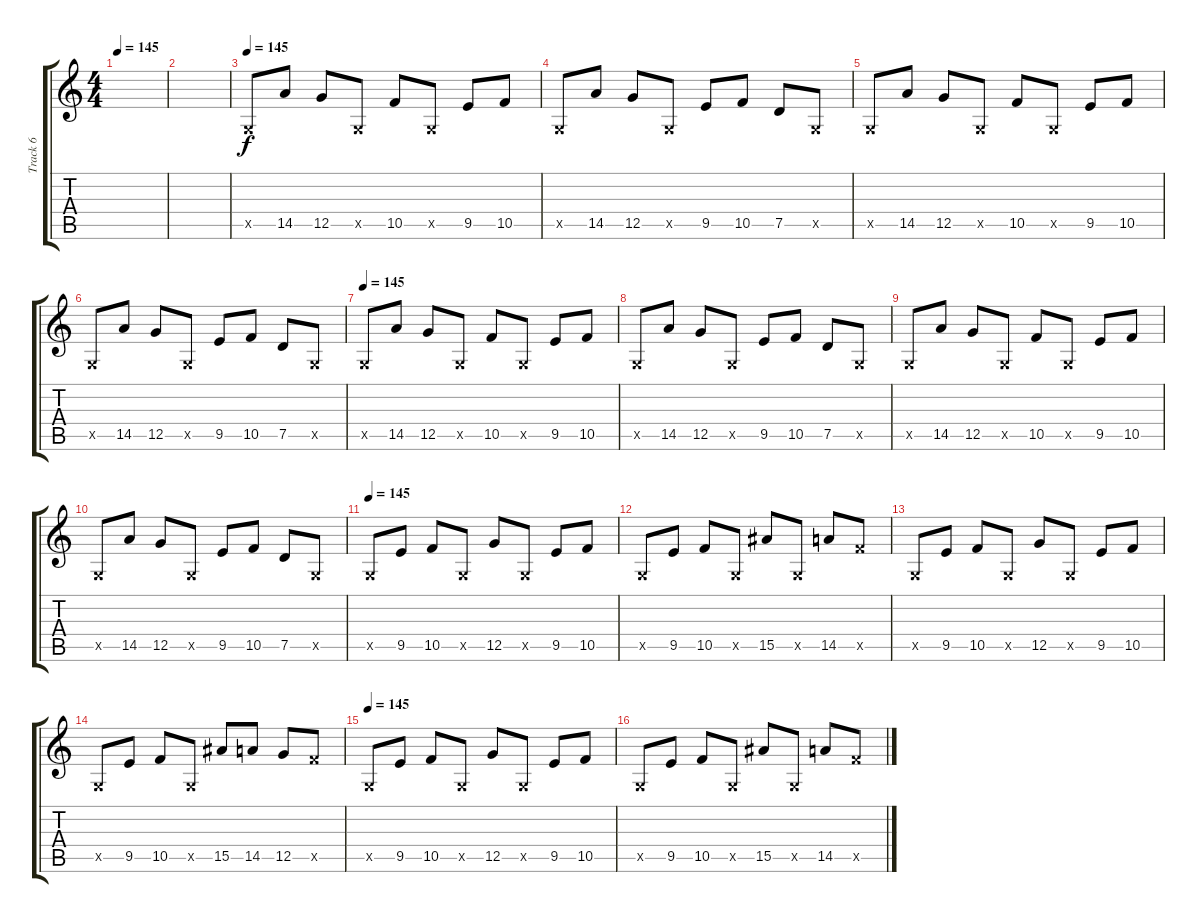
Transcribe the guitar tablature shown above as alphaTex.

\track ("Track 6" "Track 6") {instrument distortionguitar}
\staff {score tabs}
\tuning (D4 A3 F3 C3 G2 D2) {hide}
\ts (4 4)
\tempo 145
\clef g2
\ks c
|
|
\tempo 145
0.5{x}.8 14.5.8 12.5.8 0.5{x}.8 10.5.8 0.5{x}.8 9.5.8 10.5.8 |
0.5{x}.8 14.5.8 12.5.8 0.5{x}.8 9.5.8 10.5.8 7.5.8 0.5{x}.8 |
0.5{x}.8 14.5.8 12.5.8 0.5{x}.8 10.5.8 0.5{x}.8 9.5.8 10.5.8 |
0.5{x}.8 14.5.8 12.5.8 0.5{x}.8 9.5.8 10.5.8 7.5.8 0.5{x}.8 |
\tempo 145
0.5{x}.8 14.5.8 12.5.8 0.5{x}.8 10.5.8 0.5{x}.8 9.5.8 10.5.8 |
0.5{x}.8 14.5.8 12.5.8 0.5{x}.8 9.5.8 10.5.8 7.5.8 0.5{x}.8 |
0.5{x}.8 14.5.8 12.5.8 0.5{x}.8 10.5.8 0.5{x}.8 9.5.8 10.5.8 |
0.5{x}.8 14.5.8 12.5.8 0.5{x}.8 9.5.8 10.5.8 7.5.8 0.5{x}.8 |
\tempo 145
0.5{x}.8 9.5.8 10.5.8 0.5{x}.8 12.5.8 0.5{x}.8 9.5.8 10.5.8 |
0.5{x}.8 9.5.8 10.5.8 0.5{x}.8 15.5.8 0.5{x}.8 14.5.8 10.5{x}.8 |
0.5{x}.8 9.5.8 10.5.8 0.5{x}.8 12.5.8 0.5{x}.8 9.5.8 10.5.8 |
0.5{x}.8 9.5.8 10.5.8 0.5{x}.8 15.5.8 14.5.8 12.5.8 10.5{x}.8 |
\tempo 145
0.5{x}.8 9.5.8 10.5.8 0.5{x}.8 12.5.8 0.5{x}.8 9.5.8 10.5.8 |
0.5{x}.8 9.5.8 10.5.8 0.5{x}.8 15.5.8 0.5{x}.8 14.5.8 10.5{x}.8
